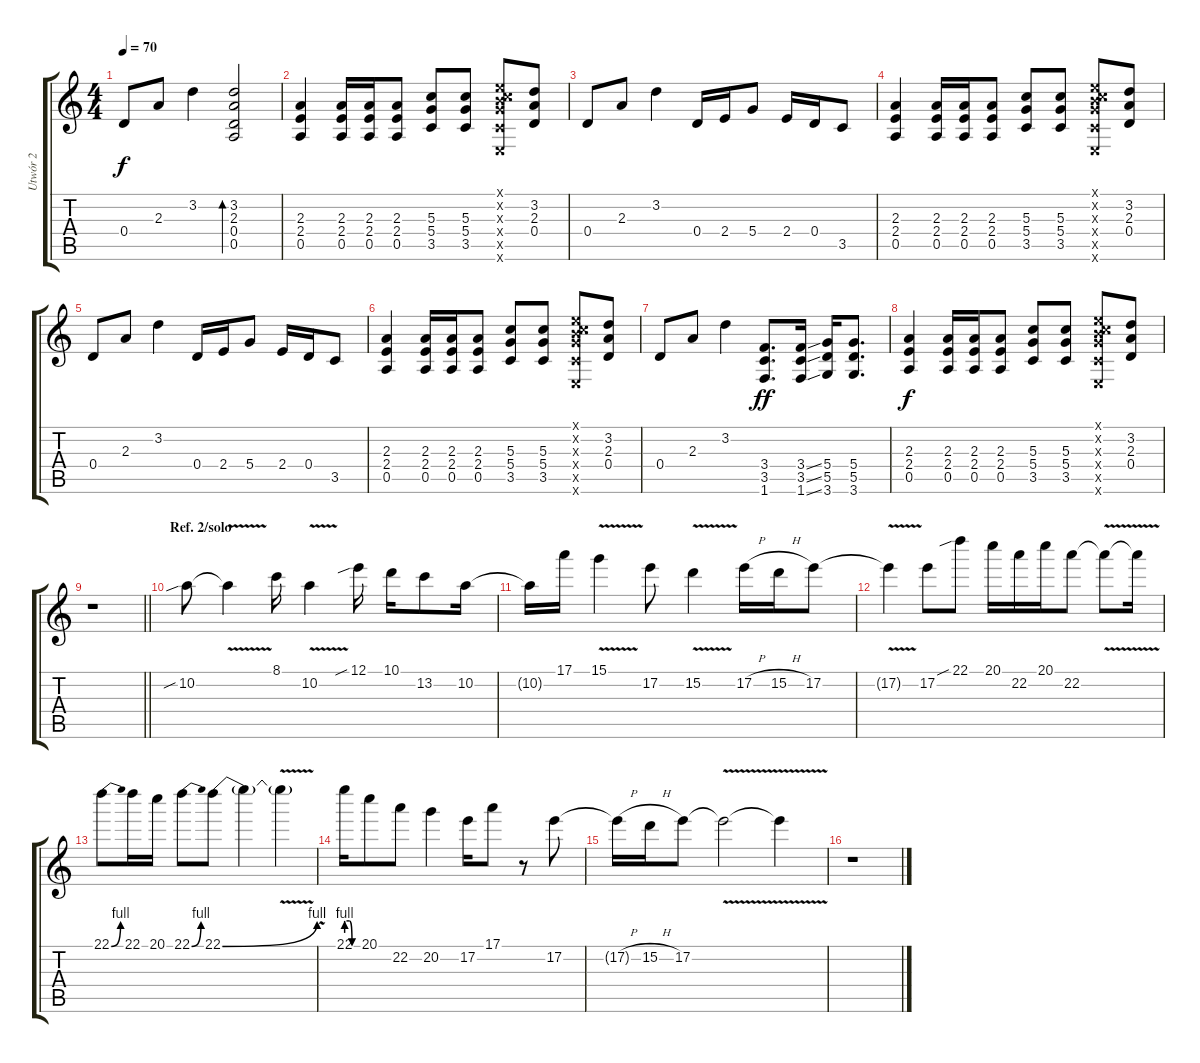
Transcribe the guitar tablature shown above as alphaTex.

\track ("Utwór 2" "Utwór 2") {instrument acousticguitarsteel}
\staff {score tabs}
\tuning (E4 B3 G3 D3 A2 E2) {hide}
\ts (4 4)
\tempo 70
\clef g2
\ks c
0.4.8{dy f} 2.3.8 3.2.4 (3.2 2.3 0.4 0.5).2{bd 30} |
(2.3 2.4 0.5).4 (2.3 2.4 0.5).16 (2.3 2.4 0.5).16 (2.3 2.4 0.5).8 (5.3 5.4 3.5).8 (5.3 5.4 3.5).8 (0.1{x} 0.2{x} 5.3{x} 5.4{x} 3.5{x} 0.6{x}).8 (3.2 2.3 0.4).8 |
0.4.8 2.3.8 3.2.4 0.4.16 2.4.16 5.4.8 2.4.16 0.4.16 3.5.8 |
(2.3 2.4 0.5).4 (2.3 2.4 0.5).16 (2.3 2.4 0.5).16 (2.3 2.4 0.5).8 (5.3 5.4 3.5).8 (5.3 5.4 3.5).8 (0.1{x} 0.2{x} 5.3{x} 5.4{x} 3.5{x} 0.6{x}).8 (3.2 2.3 0.4).8 |
0.4.8 2.3.8 3.2.4 0.4.16 2.4.16 5.4.8 2.4.16 0.4.16 3.5.8 |
(2.3 2.4 0.5).4 (2.3 2.4 0.5).16 (2.3 2.4 0.5).16 (2.3 2.4 0.5).8 (5.3 5.4 3.5).8 (5.3 5.4 3.5).8 (0.1{x} 0.2{x} 5.3{x} 5.4{x} 3.5{x} 0.6{x}).8 (3.2 2.3 0.4).8 |
0.4.8 2.3.8 3.2.4 (3.4 3.5 1.6).8{d dy ff} (3.4{ss} 3.5{ss} 1.6{ss}).16 (5.4 5.5 3.6).16 (5.4 5.5 3.6).8{d} |
(2.3 2.4 0.5).4{dy f} (2.3 2.4 0.5).16 (2.3 2.4 0.5).16 (2.3 2.4 0.5).8 (5.3 5.4 3.5).8 (5.3 5.4 3.5).8 (0.1{x} 0.2{x} 5.3{x} 5.4{x} 3.5{x} 0.6{x}).8 (3.2 2.3 0.4).8 |
\barLineRight lightlight
r.1{volume 16 instrument distortionguitar} |
\section ("" "Ref. 2/solo")
10.2{sib}.8 10.2{v t}.4 8.1.16 10.2{v}.4 12.1{sib}.16 10.1.16 13.2.8 10.2.16 |
10.2{t}.16 17.1.16 15.1{v}.4 17.2.8 15.2{v}.4 17.2{h}.16 15.2{h}.16 17.2.8 |
17.2{v t}.4 17.2.8 22.1{sib}.8 20.1.16 22.2.16 20.1.16 22.2.8 22.2{v t}.8 22.2{t}.16 |
22.1{be (bend 0 0 60 4)}.8 22.1.16 20.1.16 22.1{be (bend 0 0 60 4)}.8 22.1{be (bend 0 0 60 4)}.8 22.1{t}.4 22.1{v t}.4 |
22.1{be (custom 0 4 15 4 30 0 60 0)}.16 20.1.8 22.2.8 20.2.4 17.2.16 17.1.8 r.8 17.2.8 |
17.2{h t}.16 15.2{h}.16 17.2.8 17.2{v t}.2 17.2{t}.4 |
r.1{volume 13 instrument acousticguitarsteel}
